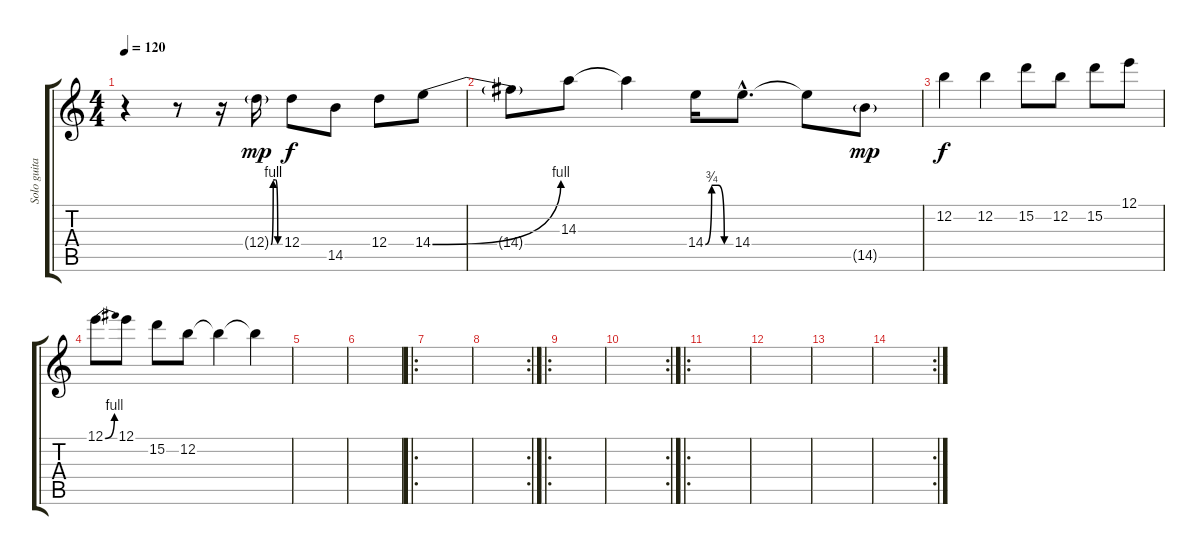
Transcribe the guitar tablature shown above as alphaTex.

\track ("Solo guitar" "Solo guita") {instrument acousticguitarsteel}
\staff {score tabs}
\tuning (E4 B3 G3 D3 A2 E2) {hide}
\ts (4 4)
\tempo 120
\clef g2
\ks c
r.4{dy mp} r.8 r.16 12.4{be (custom 0 0 15 4 30 4 45 0 60 0) g}.16 12.4.8{dy f} 14.5.8 12.4.8 14.4{be (bend 0 0 60 4)}.8 |
14.4{t}.8 14.3.8 14.3{t}.4 14.4{be (custom 0 0 15 3 30 3 45 0 60 0)}.16 14.4{hac}.8{d} 14.4{t}.8 14.5{g}.8{dy mp} |
12.2.4{dy f} 12.2.4 15.2.8 12.2.8 15.2.8 12.1.8 |
12.1{be (bend 0 0 60 4)}.8 12.1.8 15.2.8 12.2.8 12.2{t}.4 12.2{t}.4 |
|
|
\ro
|
\rc 2
|
\ro
|
\rc 2
|
\ro
|
|
|
\rc 2
